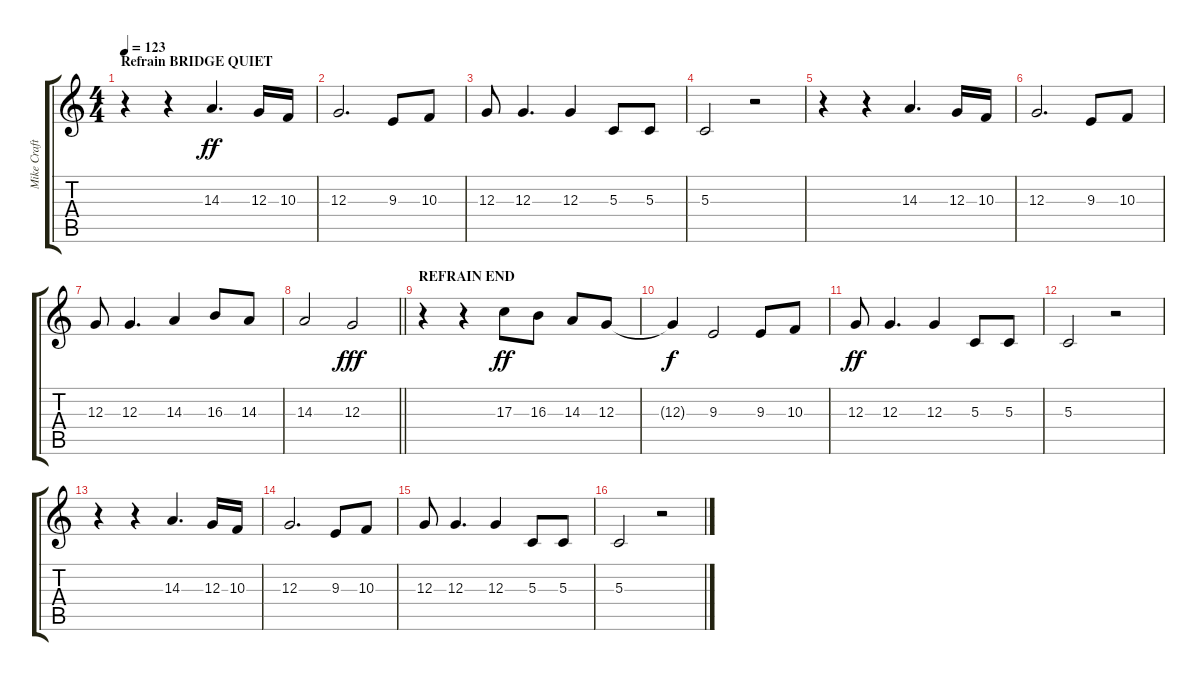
\track ("Mike Craft - Vocal" "Mike Craft") {instrument altosax}
\staff {score tabs}
\tuning (E4 B3 G3 D3 A2 E2) {hide}
\ts (4 4)
\section ("" "Refrain BRIDGE QUIET")
\tempo 123
\clef g2
\ks c
r.4{dy fff} r.4 14.3.4{d dy ff} 12.3.16 10.3.16 |
12.3.2{d} 9.3.8 10.3.8 |
12.3.8 12.3.4{d} 12.3.4 5.3.8 5.3.8 |
5.3.2 r.2 |
r.4 r.4 14.3.4{d} 12.3.16 10.3.16 |
12.3.2{d} 9.3.8 10.3.8 |
12.3.8 12.3.4{d} 14.3.4 16.3.8 14.3.8 |
\barLineRight lightlight
14.3.2 12.3.2{dy fff} |
\section ("" "REFRAIN END")
r.4 r.4 17.3.8{dy ff} 16.3.8 14.3.8 12.3.8 |
12.3{t}.4{dy f} 9.3.2 9.3.8 10.3.8 |
12.3.8{dy ff} 12.3.4{d} 12.3.4 5.3.8 5.3.8 |
5.3.2 r.2 |
r.4 r.4 14.3.4{d} 12.3.16 10.3.16 |
12.3.2{d} 9.3.8 10.3.8 |
12.3.8 12.3.4{d} 12.3.4 5.3.8 5.3.8 |
5.3.2 r.2
